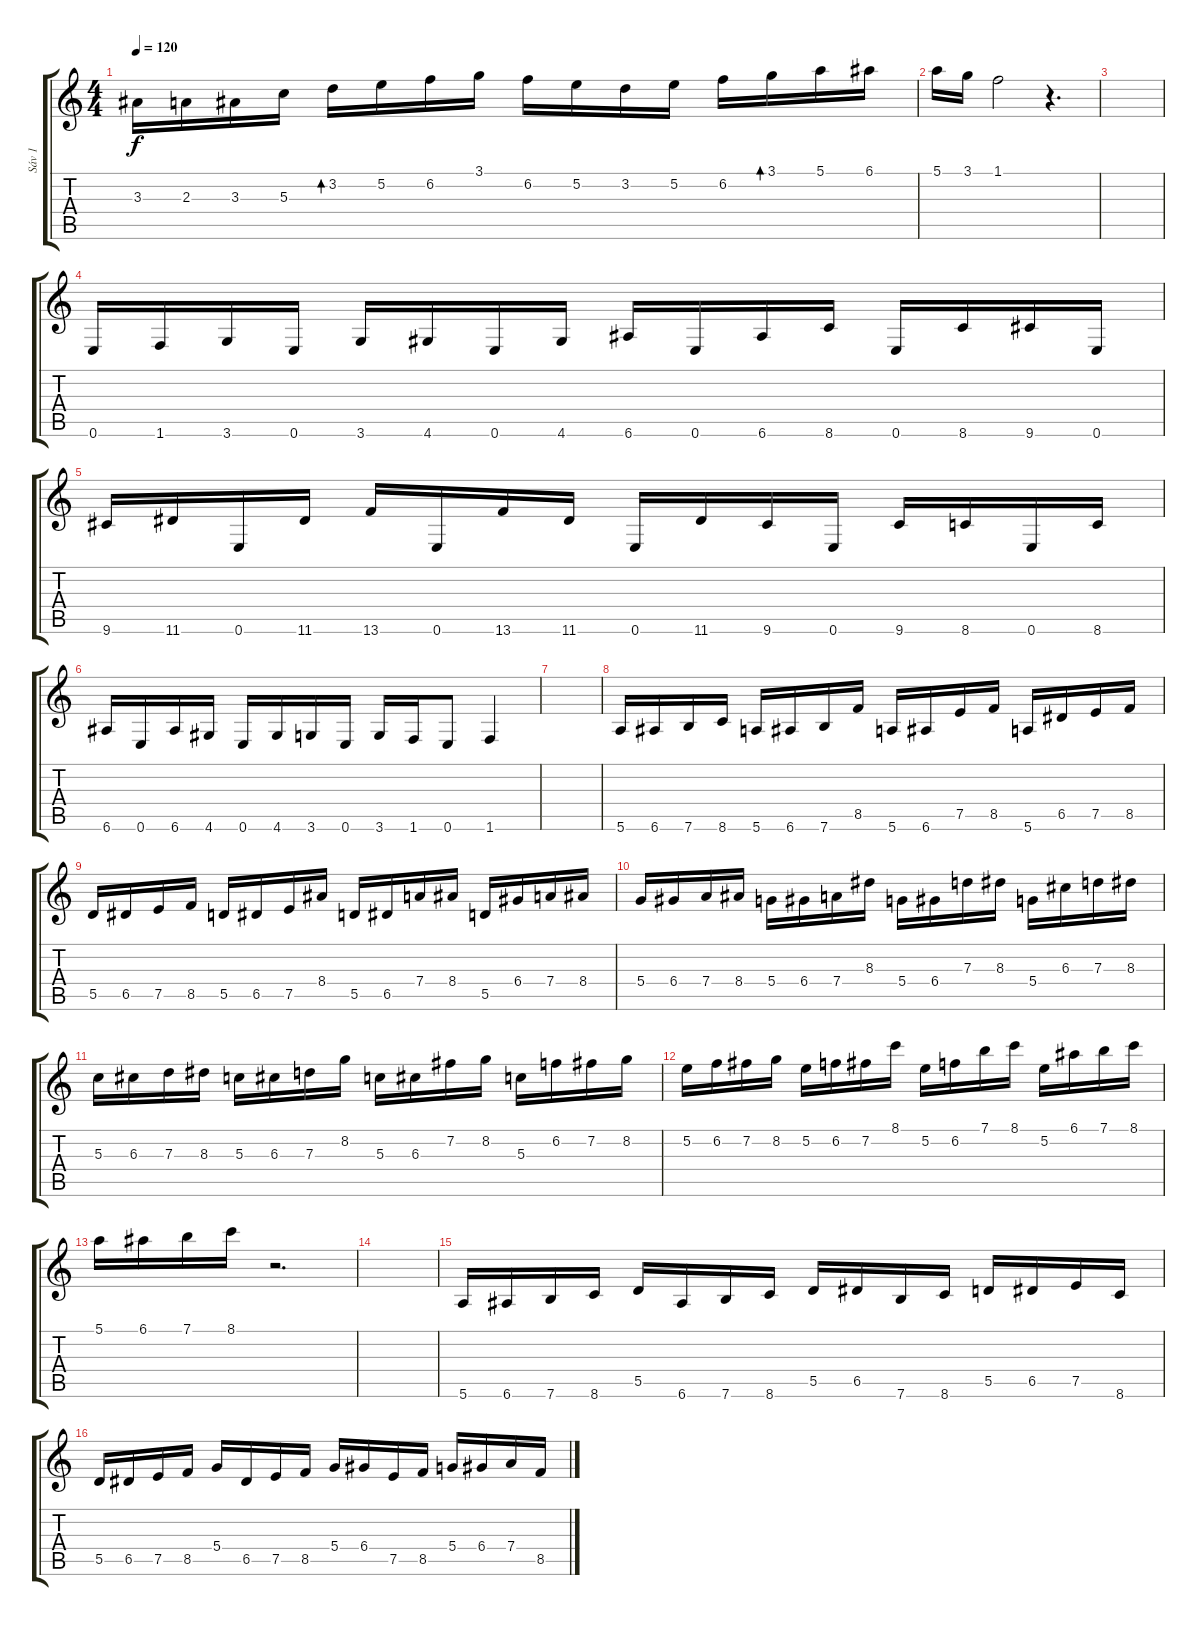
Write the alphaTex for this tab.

\track ("Sáv 1" "Sáv 1") {instrument overdrivenguitar}
\staff {score tabs}
\tuning (E4 B3 G3 D3 A2 E2) {hide}
\ts (4 4)
\tempo 120
\clef g2
\ks c
3.3.16{dy f} 2.3.16 3.3.16 5.3.16 3.2.16{bd 60} 5.2.16 6.2.16 3.1.16 6.2.16 5.2.16 3.2.16 5.2.16 6.2.16 3.1.16{bd 60} 5.1.16 6.1.16 |
5.1.16 3.1.16 1.1.2 r.4{d} |
|
0.6.16 1.6.16 3.6.16 0.6.16 3.6.16 4.6.16 0.6.16 4.6.16 6.6.16 0.6.16 6.6.16 8.6.16 0.6.16 8.6.16 9.6.16 0.6.16 |
9.6.16 11.6.16 0.6.16 11.6.16 13.6.16 0.6.16 13.6.16 11.6.16 0.6.16 11.6.16 9.6.16 0.6.16 9.6.16 8.6.16 0.6.16 8.6.16 |
6.6.16 0.6.16 6.6.16 4.6.16 0.6.16 4.6.16 3.6.16 0.6.16 3.6.16 1.6.16 0.6.8 1.6.4 |
|
5.6.16 6.6.16 7.6.16 8.6.16 5.6.16 6.6.16 7.6.16 8.5.16 5.6.16 6.6.16 7.5.16 8.5.16 5.6.16 6.5.16 7.5.16 8.5.16 |
5.5.16 6.5.16 7.5.16 8.5.16 5.5.16 6.5.16 7.5.16 8.4.16 5.5.16 6.5.16 7.4.16 8.4.16 5.5.16 6.4.16 7.4.16 8.4.16 |
5.4.16 6.4.16 7.4.16 8.4.16 5.4.16 6.4.16 7.4.16 8.3.16 5.4.16 6.4.16 7.3.16 8.3.16 5.4.16 6.3.16 7.3.16 8.3.16 |
5.3.16 6.3.16 7.3.16 8.3.16 5.3.16 6.3.16 7.3.16 8.2.16 5.3.16 6.3.16 7.2.16 8.2.16 5.3.16 6.2.16 7.2.16 8.2.16 |
5.2.16 6.2.16 7.2.16 8.2.16 5.2.16 6.2.16 7.2.16 8.1.16 5.2.16 6.2.16 7.1.16 8.1.16 5.2.16 6.1.16 7.1.16 8.1.16 |
5.1.16 6.1.16 7.1.16 8.1.16 r.2{d} |
|
5.6.16 6.6.16 7.6.16 8.6.16 5.5.16 6.6.16 7.6.16 8.6.16 5.5.16 6.5.16 7.6.16 8.6.16 5.5.16 6.5.16 7.5.16 8.6.16 |
5.5.16 6.5.16 7.5.16 8.5.16 5.4.16 6.5.16 7.5.16 8.5.16 5.4.16 6.4.16 7.5.16 8.5.16 5.4.16 6.4.16 7.4.16 8.5.16
